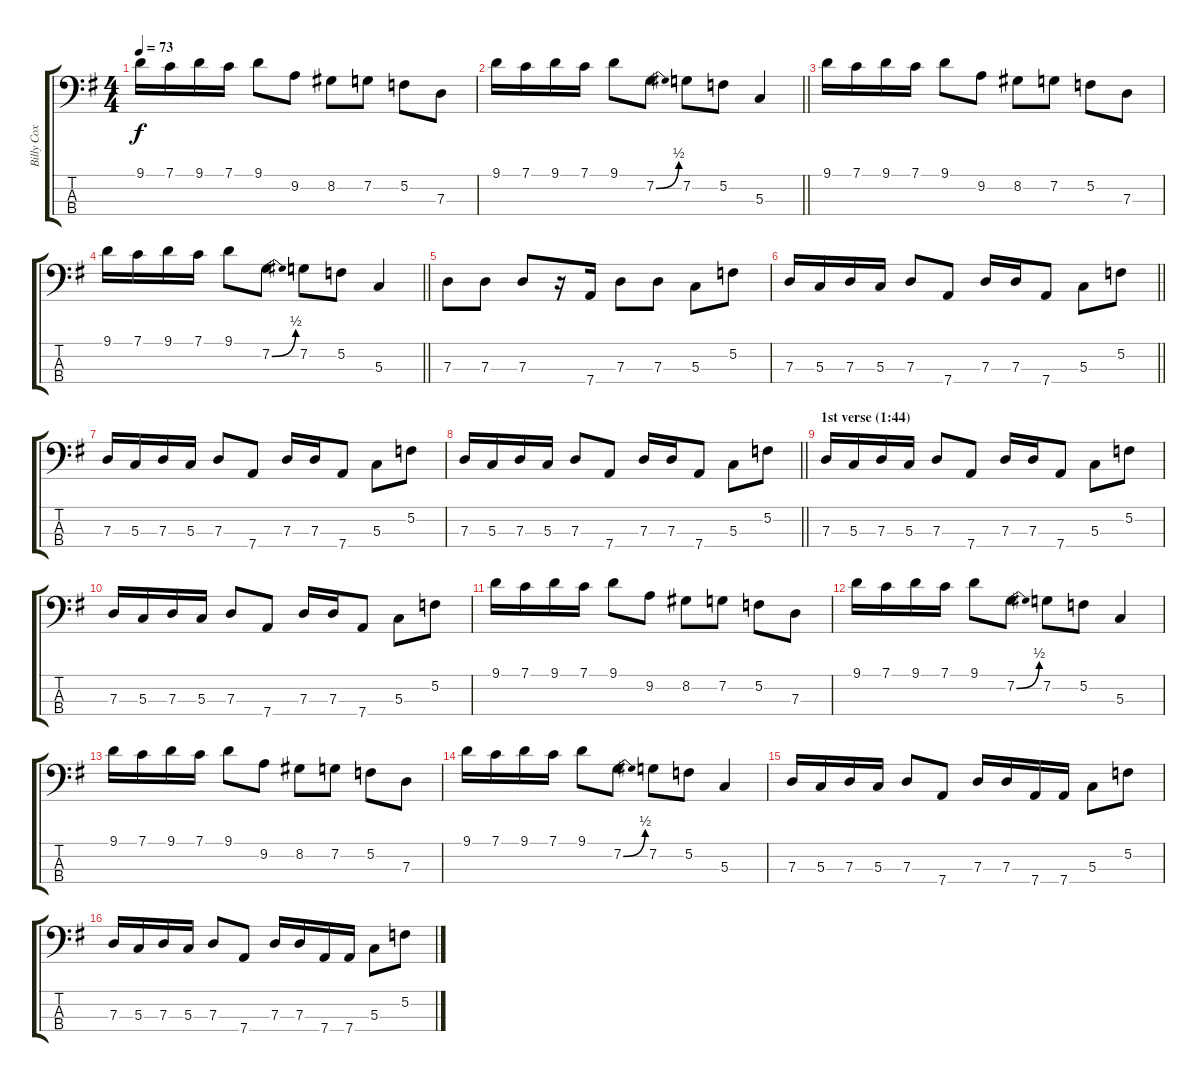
\track ("Billy Cox" "Billy Cox") {instrument electricbassfinger}
\staff {score tabs}
\tuning (F2 C2 G1 D1) {hide}
\ts (4 4)
\tempo 73
\clef f4
\ks g
9.1.16{dy f} 7.1.16 9.1.16 7.1.16 9.1.8 9.2.8 8.2.8 7.2.8 5.2.8 7.3.8 |
\barLineRight lightlight
9.1.16 7.1.16 9.1.16 7.1.16 9.1.8 7.2{be (bend 0 0 60 2)}.8 7.2.8 5.2.8 5.3.4 |
9.1.16 7.1.16 9.1.16 7.1.16 9.1.8 9.2.8 8.2.8 7.2.8 5.2.8 7.3.8 |
\barLineRight lightlight
9.1.16 7.1.16 9.1.16 7.1.16 9.1.8 7.2{be (bend 0 0 60 2)}.8 7.2.8 5.2.8 5.3.4 |
7.3.8 7.3.8 7.3.8 r.16 7.4.16 7.3.8 7.3.8 5.3.8 5.2.8 |
\barLineRight lightlight
7.3.16 5.3.16 7.3.16 5.3.16 7.3.8 7.4.8 7.3.16 7.3.16 7.4.8 5.3.8 5.2.8 |
7.3.16 5.3.16 7.3.16 5.3.16 7.3.8 7.4.8 7.3.16 7.3.16 7.4.8 5.3.8 5.2.8 |
\barLineRight lightlight
7.3.16 5.3.16 7.3.16 5.3.16 7.3.8 7.4.8 7.3.16 7.3.16 7.4.8 5.3.8 5.2.8 |
\section ("" "1st verse (1:44)")
7.3.16 5.3.16 7.3.16 5.3.16 7.3.8 7.4.8 7.3.16 7.3.16 7.4.8 5.3.8 5.2.8 |
7.3.16 5.3.16 7.3.16 5.3.16 7.3.8 7.4.8 7.3.16 7.3.16 7.4.8 5.3.8 5.2.8 |
9.1.16 7.1.16 9.1.16 7.1.16 9.1.8 9.2.8 8.2.8 7.2.8 5.2.8 7.3.8 |
9.1.16 7.1.16 9.1.16 7.1.16 9.1.8 7.2{be (bend 0 0 60 2)}.8 7.2.8 5.2.8 5.3.4 |
9.1.16 7.1.16 9.1.16 7.1.16 9.1.8 9.2.8 8.2.8 7.2.8 5.2.8 7.3.8 |
9.1.16 7.1.16 9.1.16 7.1.16 9.1.8 7.2{be (bend 0 0 60 2)}.8 7.2.8 5.2.8 5.3.4 |
7.3.16 5.3.16 7.3.16 5.3.16 7.3.8 7.4.8 7.3.16 7.3.16 7.4.16 7.4.16 5.3.8 5.2.8 |
7.3.16 5.3.16 7.3.16 5.3.16 7.3.8 7.4.8 7.3.16 7.3.16 7.4.16 7.4.16 5.3.8 5.2.8
